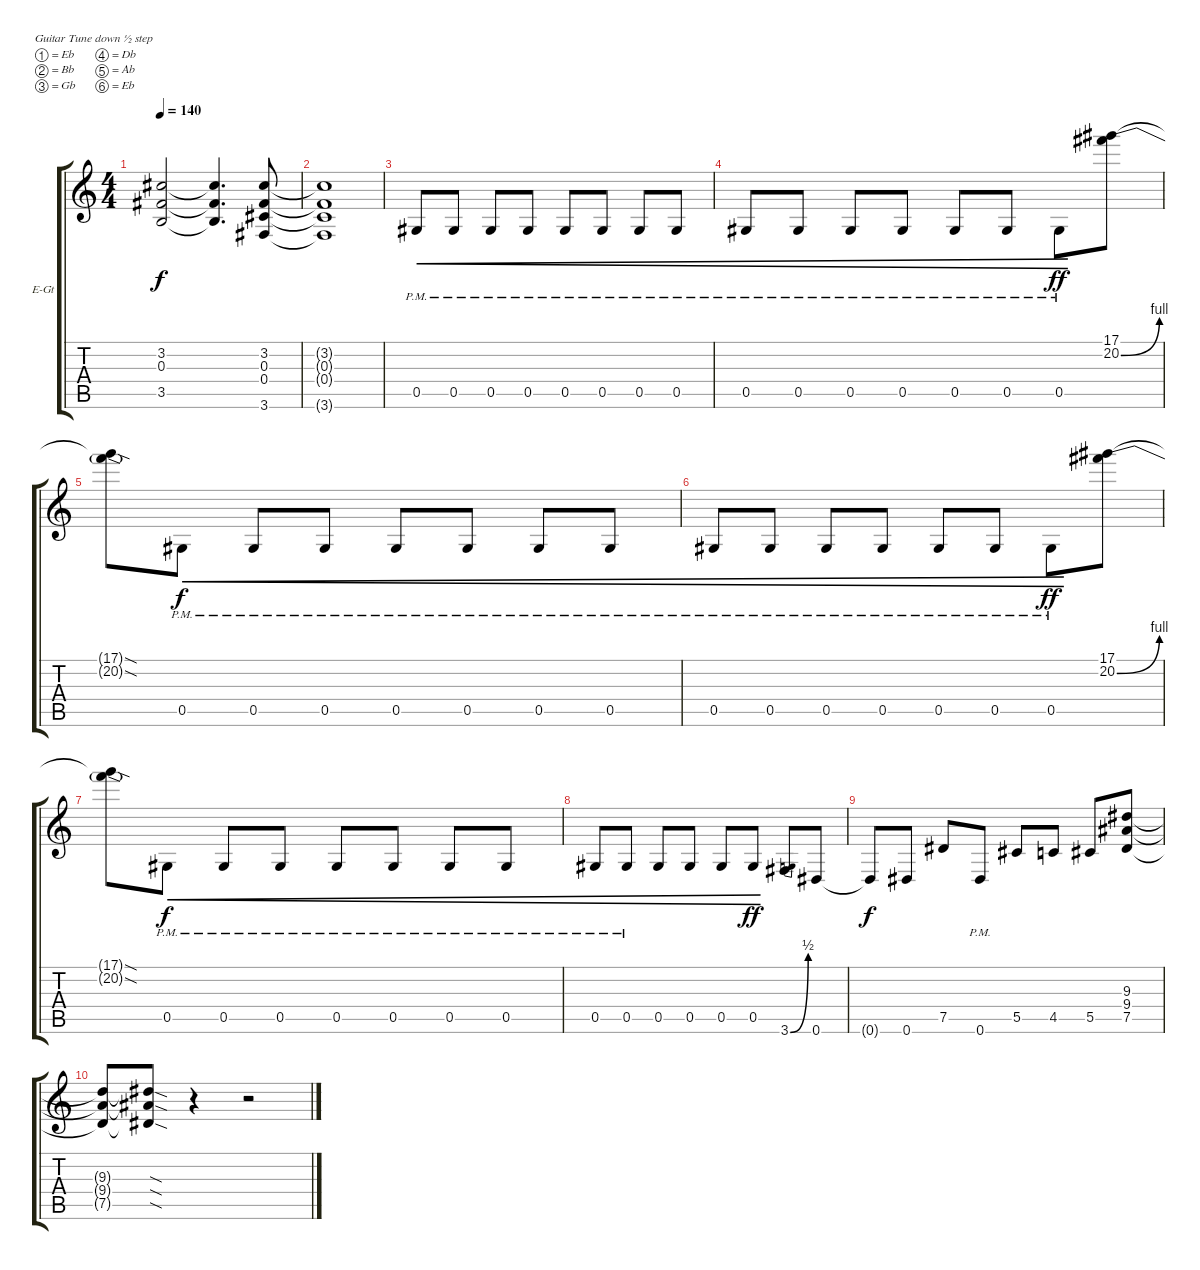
\defaultSystemsLayout 4
\bracketExtendMode groupsimilarinstruments
\firstSystemTrackNameOrientation horizontal
\otherSystemsTrackNameOrientation horizontal
\track ("Mick" "E-Gt") {instrument overdrivenguitar}
\staff {score tabs}
\tuning (Eb4 Bb3 Gb3 Db3 Ab2 Eb2)
\ts (4 4)
\tempo 140
\clef g2
\ks c
(3.5 0.3 3.2).2{dy f} (0.3{t} 3.2{t} 3.5{t}).4{d} (3.6 0.4 0.3 3.2).8 |
(3.2{t} 0.3{t} 0.4{t} 3.6{t}).1 |
0.5{pm}.8{cre} 0.5{pm}.8{cre} 0.5{pm}.8{cre} 0.5{pm}.8{cre} 0.5{pm}.8{cre} 0.5{pm}.8{cre} 0.5{pm}.8{cre} 0.5{pm}.8{cre} |
0.5{pm}.8{cre} 0.5{pm}.8{cre} 0.5{pm}.8{cre} 0.5{pm}.8{cre} 0.5{pm}.8{cre} 0.5{pm}.8{cre} 0.5{pm}.8{cre dy ff} (20.2{be (bend 0 0 15 4)} 17.1).8 |
(17.1{sod t} 20.2{be (hold 0 0 60 0) sod t}).8 0.5{pm}.8{cre dy f} 0.5{pm}.8{cre} 0.5{pm}.8{cre} 0.5{pm}.8{cre} 0.5{pm}.8{cre} 0.5{pm}.8{cre} 0.5{pm}.8{cre} |
0.5{pm}.8{cre} 0.5{pm}.8{cre} 0.5{pm}.8{cre} 0.5{pm}.8{cre} 0.5{pm}.8{cre} 0.5{pm}.8{cre} 0.5{pm}.8{cre dy ff} (20.2{be (bend 0 0 15 4)} 17.1).8 |
(17.1{sod t} 20.2{be (hold 0 0 60 0) sod t}).8 0.5{pm}.8{cre dy f} 0.5{pm}.8{cre} 0.5{pm}.8{cre} 0.5{pm}.8{cre} 0.5{pm}.8{cre} 0.5{pm}.8{cre} 0.5{pm}.8{cre} |
0.5{pm}.8{cre} 0.5{pm}.8{cre} 0.5.8{cre} 0.5.8{cre} 0.5.8{cre} 0.5.8{cre dy ff} 3.6{be (bend 0 0 14.399999999999999 2)}.8 0.6.8 |
0.6{t}.8{dy f} 0.6.8 7.5.8 0.6{pm}.8 5.5.8 4.5.8 5.5.8 (7.5 9.4 9.3).8 |
(9.3{t} 9.4{t} 7.5{t}).8 (7.5{sod t} 9.4{sod t} 9.3{sod t}).8 r.4 r.2
